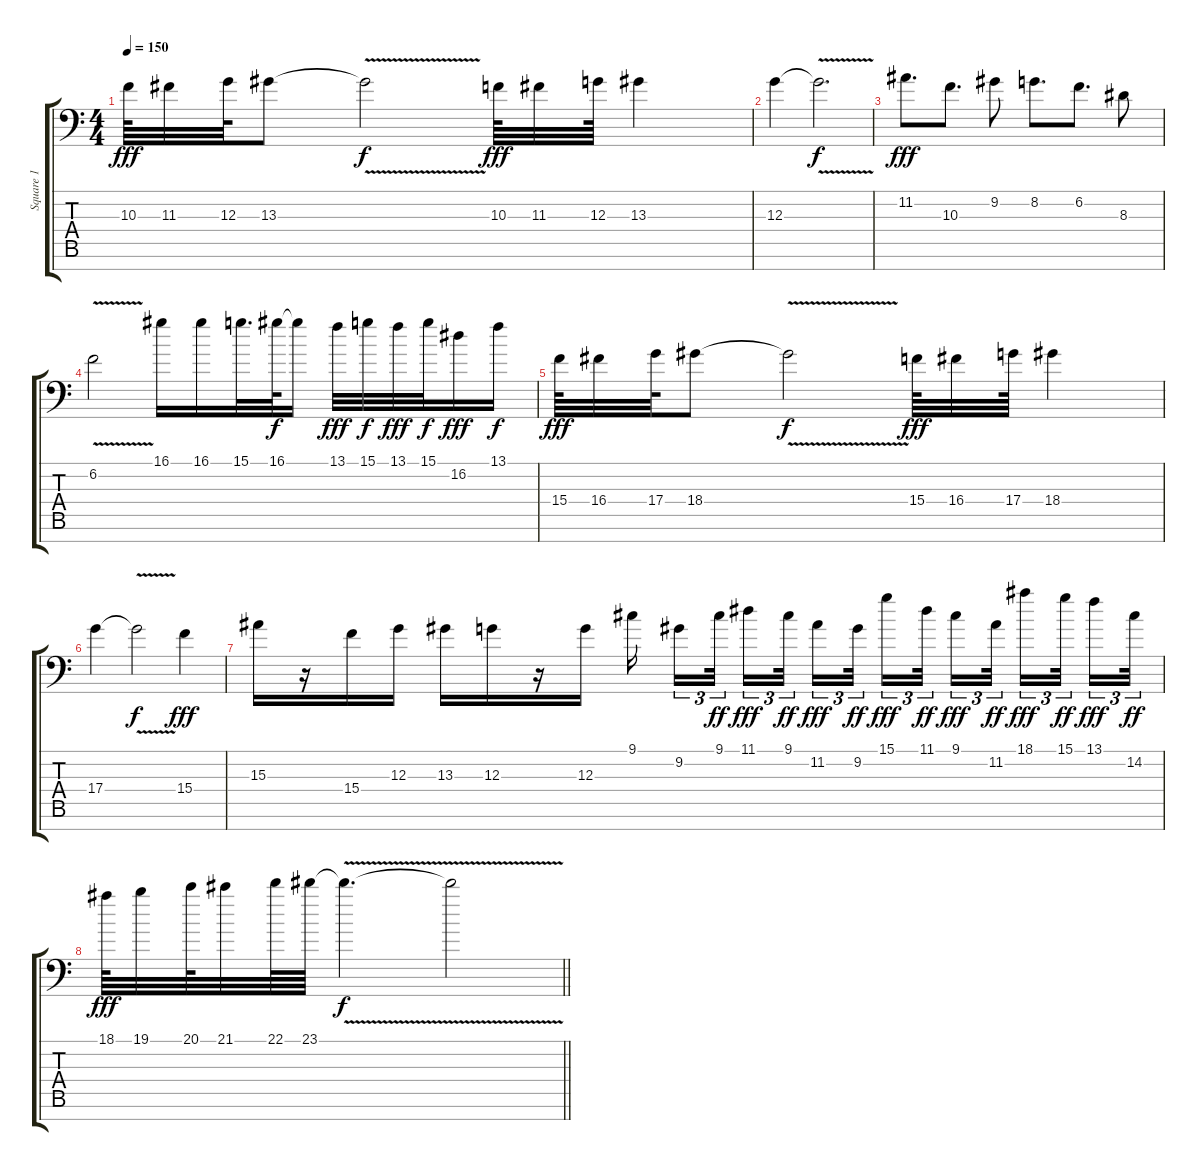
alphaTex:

\track ("Square 1" "Square 1") {instrument lead1square}
\staff {score tabs}
\tuning (E4 B3 G3 D3 A2 E2 Bb1) {hide}
\ts (4 4)
\tempo 150
\clef f4
\ks c
10.3.64{dy fff} 11.3.32 12.3.64 13.3.8 13.3{v t}.2{dy f} 10.3.64{dy fff} 11.3.32 12.3.64 13.3.4 |
12.3.4 12.3{v t}.2{d dy f} |
11.2.8{d dy fff} 10.3.8{d} 9.2.8 8.2.8{d} 6.2.8{d} 8.3.8 |
6.2{v}.2 16.1.16 16.1.16 15.1.32{d} 16.1.64{dy f} 16.1{t}.16 13.1.32{dy fff} 15.1.32{dy f} 13.1.32{dy fff} 15.1.32{dy f} 16.2.16{dy fff} 13.1.16{dy f} |
15.4.64{dy fff} 16.4.32 17.4.64 18.4.8 18.4{v t}.2{dy f} 15.4.64{dy fff} 16.4.32 17.4.64 18.4.4 |
17.4.4 17.4{v t}.2{dy f} 15.4.4{dy fff} |
15.3.16 r.16 15.4.16 12.3.16 13.3.16 12.3.16 r.16 12.3.16 9.1.16{beam splitsecondary} 9.2.16{tu (3 2)} 9.1.32{tu (3 2) dy ff beam splitsecondary} 11.1.16{tu (3 2) dy fff} 9.1.32{tu (3 2) dy ff beam splitsecondary} 11.2.16{tu (3 2) dy fff} 9.2.32{tu (3 2) dy ff} 15.1.16{tu (3 2) dy fff} 11.1.32{tu (3 2) dy ff beam splitsecondary} 9.1.16{tu (3 2) dy fff} 11.2.32{tu (3 2) dy ff beam splitsecondary} 18.1.16{tu (3 2) dy fff} 15.1.32{tu (3 2) dy ff beam splitsecondary} 13.1.16{tu (3 2) dy fff} 14.2.32{tu (3 2) dy ff} |
\barLineRight lightlight
18.1.64{dy fff} 19.1.32 20.1.64 21.1.32 22.1.64 23.1.64 23.1{v t}.4{d dy f} 23.1{t}.2
